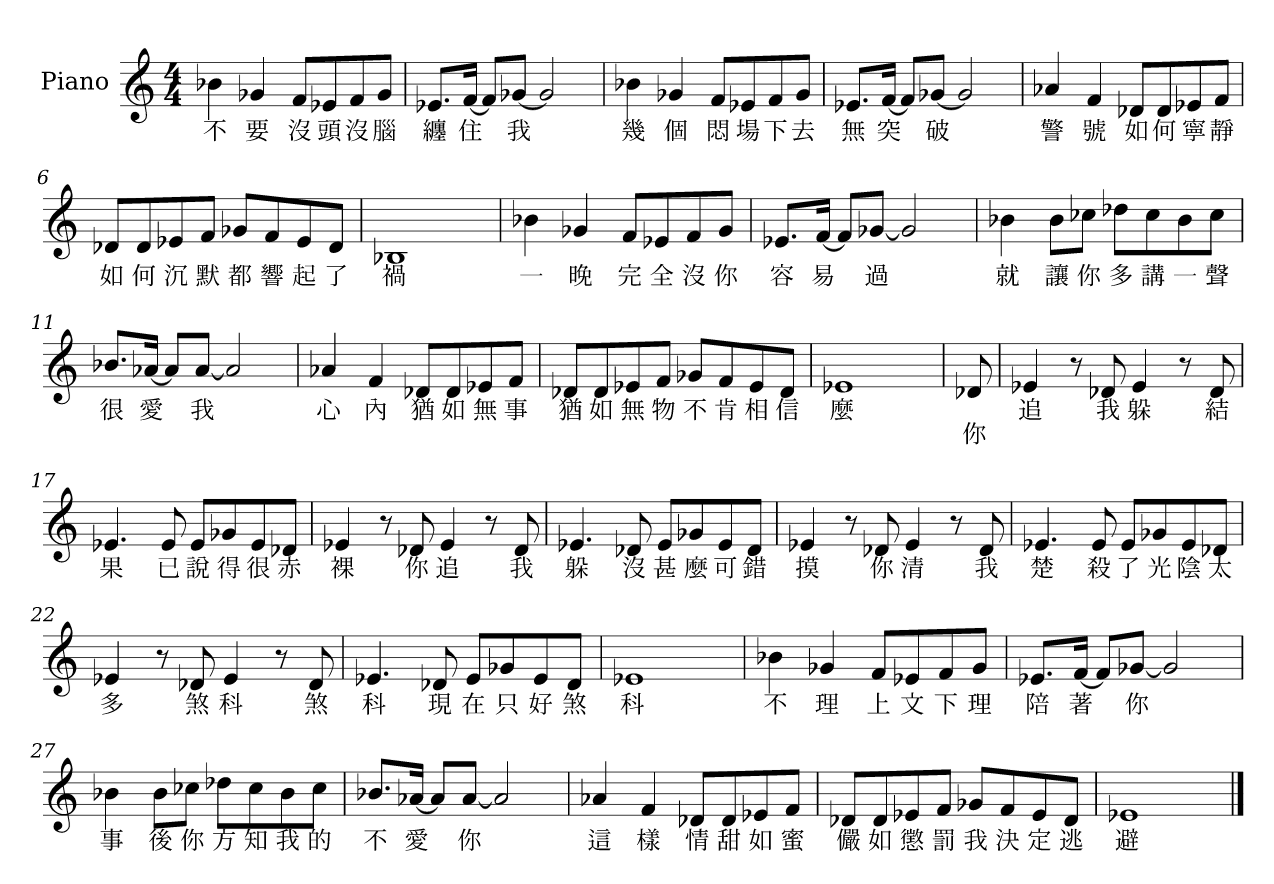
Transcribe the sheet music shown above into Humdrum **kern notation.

**kern	**text	**text
*part1	*part1	*part1
*staff1	*staff1	*staff1
*I"Piano	*	*
*I'Pno	*	*
*clefG2	*	*
*k[]	*	*
*M4/4	*	*
=1	=1	=1
!	!LO:LY:b	!
4b-X\	不	.
!	!LO:LY:b	!
4g-X/	要	.
!	!LO:LY:b	!
8f/L	沒	.
!	!LO:LY:b	!
8e-X/	頭	.
!	!LO:LY:b	!
8f/	沒	.
!	!LO:LY:b	!
8g-/J	腦	.
=2	=2	=2
!	!LO:LY:b	!
8.e-X/L	纏	.
!	!LO:LY:b	!
[16f/Jk	住	.
8f/L]	.	.
!	!LO:LY:b	!
[8g-X/J	我	.
2g-/]	.	.
=3	=3	=3
!	!LO:LY:b	!
4b-X\	幾	.
!	!LO:LY:b	!
4g-X/	個	.
!	!LO:LY:b	!
8f/L	悶	.
!	!LO:LY:b	!
8e-X/	場	.
!	!LO:LY:b	!
8f/	下	.
!	!LO:LY:b	!
8g-/J	去	.
=4	=4	=4
!	!LO:LY:b	!
8.e-X/L	無	.
!	!LO:LY:b	!
[16f/Jk	突	.
8f/L]	.	.
!	!LO:LY:b	!
[8g-X/J	破	.
2g-/]	.	.
!!LO:LB:g=z
=5	=5	=5
!	!LO:LY:b	!
4a-X/	警	.
!	!LO:LY:b	!
4f/	號	.
!	!LO:LY:b	!
8d-X/L	如	.
!	!LO:LY:b	!
8d-/	何	.
!	!LO:LY:b	!
8e-X/	寧	.
!	!LO:LY:b	!
8f/J	靜	.
=6	=6	=6
!	!LO:LY:b	!
8d-X/L	如	.
!	!LO:LY:b	!
8d-/	何	.
!	!LO:LY:b	!
8e-X/	沉	.
!	!LO:LY:b	!
8f/J	默	.
!	!LO:LY:b	!
8g-X/L	都	.
!	!LO:LY:b	!
8f/	響	.
!	!LO:LY:b	!
8e-/	起	.
!	!LO:LY:b	!
8d-/J	了	.
=7	=7	=7
!	!LO:LY:b	!
1B-X	禍	.
=8	=8	=8
!	!LO:LY:b	!
4b-X\	一	.
!	!LO:LY:b	!
4g-X/	晚	.
!	!LO:LY:b	!
8f/L	完	.
!	!LO:LY:b	!
8e-X/	全	.
!	!LO:LY:b	!
8f/	沒	.
!	!LO:LY:b	!
8g-/J	你	.
=9	=9	=9
!	!LO:LY:b	!
8.e-X/L	容	.
!	!LO:LY:b	!
[16f/Jk	易	.
8f/L]	.	.
!	!LO:LY:b	!
[8g-X/J	過	.
2g-/]	.	.
!!LO:LB:g=z
=10	=10	=10
!	!LO:LY:b	!
4b-X\	就	.
!	!LO:LY:b	!
8b-\L	讓	.
!	!LO:LY:b	!
8cc-X\J	你	.
!	!LO:LY:b	!
8dd-X\L	多	.
!	!LO:LY:b	!
8cc-\	講	.
!	!LO:LY:b	!
8b-\	一	.
!	!LO:LY:b	!
8cc-\J	聲	.
=11	=11	=11
!	!LO:LY:b	!
8.b-X/L	很	.
!	!LO:LY:b	!
[16a-X/Jk	愛	.
8a-/L]	.	.
!	!LO:LY:b	!
[8a-/J	我	.
2a-/]	.	.
=12	=12	=12
!	!LO:LY:b	!
4a-X/	心	.
!	!LO:LY:b	!
4f/	內	.
!	!LO:LY:b	!
8d-X/L	猶	.
!	!LO:LY:b	!
8d-/	如	.
!	!LO:LY:b	!
8e-X/	無	.
!	!LO:LY:b	!
8f/J	事	.
=13	=13	=13
!	!LO:LY:b	!
8d-X/L	猶	.
!	!LO:LY:b	!
8d-/	如	.
!	!LO:LY:b	!
8e-X/	無	.
!	!LO:LY:b	!
8f/J	物	.
!	!LO:LY:b	!
8g-X/L	不	.
!	!LO:LY:b	!
8f/	肯	.
!	!LO:LY:b	!
8e-/	相	.
!	!LO:LY:b	!
8d-/J	信	.
=14	=14	=14
!	!LO:LY:b	!
1e-X	麼	.
!!LO:LB:g=z
=15	=15	=15
!	!	!LO:LY:b
8d-X/	.	你
=16	=16	=16
!	!LO:LY:b	!
4e-X/	追	.
8r	.	.
!	!LO:LY:b	!
8d-X/	我	.
!	!LO:LY:b	!
4e-/	躲	.
8r	.	.
!	!LO:LY:b	!
8d-/	結	.
=17	=17	=17
!	!LO:LY:b	!
4.e-X/	果	.
!	!LO:LY:b	!
8e-/	已	.
!	!LO:LY:b	!
8e-/L	說	.
!	!LO:LY:b	!
8g-X/	得	.
!	!LO:LY:b	!
8e-/	很	.
!	!LO:LY:b	!
8d-X/J	赤	.
=18	=18	=18
!	!LO:LY:b	!
4e-X/	裸	.
8r	.	.
!	!LO:LY:b	!
8d-X/	你	.
!	!LO:LY:b	!
4e-/	追	.
8r	.	.
!	!LO:LY:b	!
8d-/	我	.
=19	=19	=19
!	!LO:LY:b	!
4.e-X/	躲	.
!	!LO:LY:b	!
8d-X/	沒	.
!	!LO:LY:b	!
8e-/L	甚	.
!	!LO:LY:b	!
8g-X/	麼	.
!	!LO:LY:b	!
8e-/	可	.
!	!LO:LY:b	!
8d-/J	錯	.
!!LO:LB:g=z
=20	=20	=20
!	!LO:LY:b	!
4e-X/	摸	.
8r	.	.
!	!LO:LY:b	!
8d-X/	你	.
!	!LO:LY:b	!
4e-/	清	.
8r	.	.
!	!LO:LY:b	!
8d-/	我	.
=21	=21	=21
!	!LO:LY:b	!
4.e-X/	楚	.
!	!LO:LY:b	!
8e-/	殺	.
!	!LO:LY:b	!
8e-/L	了	.
!	!LO:LY:b	!
8g-X/	光	.
!	!LO:LY:b	!
8e-/	陰	.
!	!LO:LY:b	!
8d-X/J	太	.
=22	=22	=22
!	!LO:LY:b	!
4e-X/	多	.
8r	.	.
!	!LO:LY:b	!
8d-X/	煞	.
!	!LO:LY:b	!
4e-/	科	.
8r	.	.
!	!LO:LY:b	!
8d-/	煞	.
=23	=23	=23
!	!LO:LY:b	!
4.e-X/	科	.
!	!LO:LY:b	!
8d-X/	現	.
!	!LO:LY:b	!
8e-/L	在	.
!	!LO:LY:b	!
8g-X/	只	.
!	!LO:LY:b	!
8e-/	好	.
!	!LO:LY:b	!
8d-/J	煞	.
=24	=24	=24
!	!LO:LY:b	!
1e-X	科	.
!!LO:LB:g=z
=25	=25	=25
!	!LO:LY:b	!
4b-X\	不	.
!	!LO:LY:b	!
4g-X/	理	.
!	!LO:LY:b	!
8f/L	上	.
!	!LO:LY:b	!
8e-X/	文	.
!	!LO:LY:b	!
8f/	下	.
!	!LO:LY:b	!
8g-/J	理	.
=26	=26	=26
!	!LO:LY:b	!
8.e-X/L	陪	.
!	!LO:LY:b	!
[16f/Jk	著	.
8f/L]	.	.
!	!LO:LY:b	!
[8g-X/J	你	.
2g-/]	.	.
=27	=27	=27
!	!LO:LY:b	!
4b-X\	事	.
!	!LO:LY:b	!
8b-\L	後	.
!	!LO:LY:b	!
8cc-X\J	你	.
!	!LO:LY:b	!
8dd-X\L	方	.
!	!LO:LY:b	!
8cc-\	知	.
!	!LO:LY:b	!
8b-\	我	.
!	!LO:LY:b	!
8cc-\J	的	.
=28	=28	=28
!	!LO:LY:b	!
8.b-X/L	不	.
!	!LO:LY:b	!
[16a-X/Jk	愛	.
8a-/L]	.	.
!	!LO:LY:b	!
[8a-/J	你	.
2a-/]	.	.
!!LO:LB:g=z
=29	=29	=29
!	!LO:LY:b	!
4a-X/	這	.
!	!LO:LY:b	!
4f/	樣	.
!	!LO:LY:b	!
8d-X/L	情	.
!	!LO:LY:b	!
8d-/	甜	.
!	!LO:LY:b	!
8e-X/	如	.
!	!LO:LY:b	!
8f/J	蜜	.
=30	=30	=30
!	!LO:LY:b	!
8d-X/L	儼	.
!	!LO:LY:b	!
8d-/	如	.
!	!LO:LY:b	!
8e-X/	懲	.
!	!LO:LY:b	!
8f/J	罰	.
!	!LO:LY:b	!
8g-X/L	我	.
!	!LO:LY:b	!
8f/	決	.
!	!LO:LY:b	!
8e-/	定	.
!	!LO:LY:b	!
8d-/J	逃	.
=31	=31	=31
!	!LO:LY:b	!
1e-X	避	.
==	==	==
*-	*-	*-
